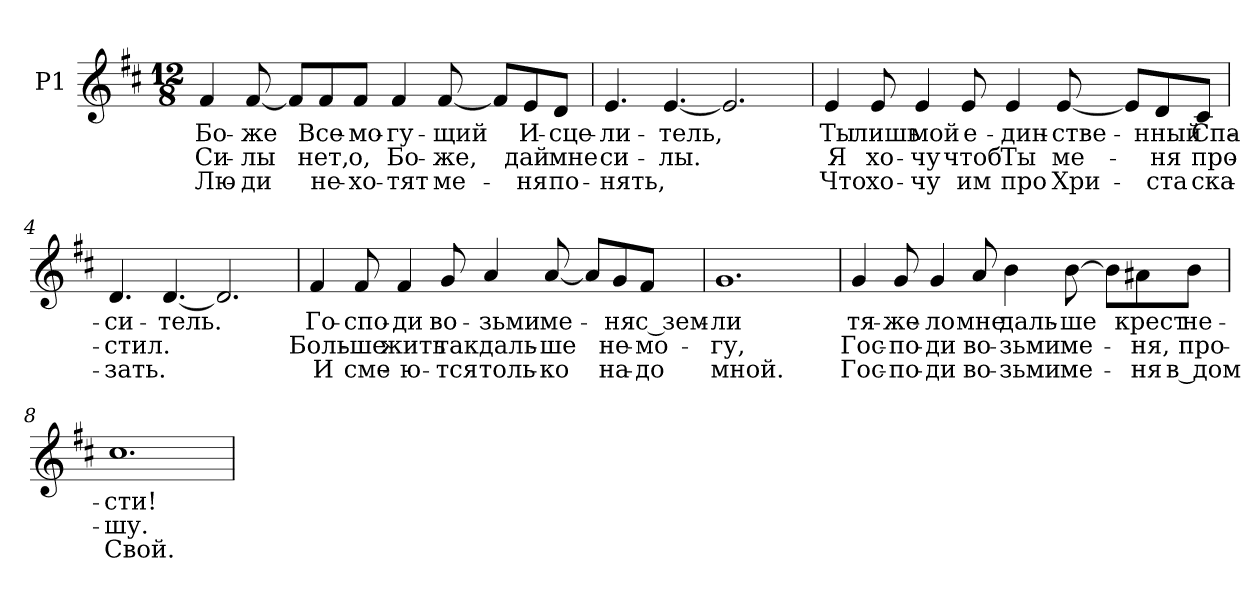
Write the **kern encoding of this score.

**kern	**text	**text	**text
*part1	*part1	*part1	*part1
*staff1	*staff1	*staff1	*staff1
*I"P1	*	*	*
!!LO:PB:g=z
*clefG2	*	*	*
*k[f#c#]	*	*	*
*D:	*	*	*
*M12/8	*	*	*
=1	=1	=1	=1
!	!LO:LY:b:color=#000000	!LO:LY:b:color=#000000	!LO:LY:b:color=#000000
4f#i/	Бо-	Си-	Лю-
!	!LO:LY:b:color=#000000	!LO:LY:b:color=#000000	!LO:LY:b:color=#000000
[<8f#i/	-же	-лы	-ди
8f#i/L]	.	.	.
!	!LO:LY:b:color=#000000	!LO:LY:b:color=#000000	!LO:LY:b:color=#000000
8f#i/	Все-	нет,	не-
!	!LO:LY:b:color=#000000	!LO:LY:b:color=#000000	!LO:LY:b:color=#000000
8f#i/J	-мо-	о,	-хо-
!	!LO:LY:b:color=#000000	!LO:LY:b:color=#000000	!LO:LY:b:color=#000000
4f#i/	-гу-	Бо-	-тят
!	!LO:LY:b:color=#000000	!LO:LY:b:color=#000000	!LO:LY:b:color=#000000
[<8f#i/	-щий	-же,	ме-
8f#i/L]	.	.	.
!	!LO:LY:b:color=#000000	!LO:LY:b:color=#000000	!LO:LY:b:color=#000000
8ei/	И-	дай	-ня
!	!LO:LY:b:color=#000000	!LO:LY:b:color=#000000	!LO:LY:b:color=#000000
8di/J	-сце-	мне	по-
=2	=2	=2	=2
!	!LO:LY:b:color=#000000	!LO:LY:b:color=#000000	!LO:LY:b:color=#000000
4.ei/	-ли-	си-	-нять,
!	!LO:LY:b:color=#000000	!LO:LY:b:color=#000000	!
[<4.ei/	-тель,	-лы.	.
2.ei/]	.	.	.
!!LO:LB:g=z
=3	=3	=3	=3
!	!LO:LY:b:color=#000000	!LO:LY:b:color=#000000	!LO:LY:b:color=#000000
4ei/	Ты	Я	Что
!	!LO:LY:b:color=#000000	!LO:LY:b:color=#000000	!LO:LY:b:color=#000000
8ei/	лишь	хо-	хо-
!	!LO:LY:b:color=#000000	!LO:LY:b:color=#000000	!LO:LY:b:color=#000000
4ei/	мой	-чу	-чу
!	!LO:LY:b:color=#000000	!LO:LY:b:color=#000000	!LO:LY:b:color=#000000
8ei/	е-	чтоб	им
!	!LO:LY:b:color=#000000	!LO:LY:b:color=#000000	!LO:LY:b:color=#000000
4ei/	-дин-	Ты	про
!	!LO:LY:b:color=#000000	!LO:LY:b:color=#000000	!LO:LY:b:color=#000000
[<8ei/	-стве-	ме-	Хри-
8ei/L]	.	.	.
!	!LO:LY:b:color=#000000	!LO:LY:b:color=#000000	!LO:LY:b:color=#000000
8di/	-нный	-ня	-ста
!	!LO:LY:b:color=#000000	!LO:LY:b:color=#000000	!LO:LY:b:color=#000000
8c#i/J	Спа-	про-	ска-
=4	=4	=4	=4
!	!LO:LY:b:color=#000000	!LO:LY:b:color=#000000	!LO:LY:b:color=#000000
4.di/	-си-	-стил.	-зать.
!	!LO:LY:b:color=#000000	!	!
[<4.di/	-тель.	.	.
2.di/]	.	.	.
!!LO:LB:g=z
=5	=5	=5	=5
!	!LO:LY:b:color=#000000	!LO:LY:b:color=#000000	!LO:LY:b:color=#000000
4f#i/	Го-	Боль-	И
!	!LO:LY:b:color=#000000	!LO:LY:b:color=#000000	!LO:LY:b:color=#000000
8f#i/	-спо-	-ше	сме-
!	!LO:LY:b:color=#000000	!LO:LY:b:color=#000000	!LO:LY:b:color=#000000
4f#i/	-ди	жить	-ю-
!	!LO:LY:b:color=#000000	!LO:LY:b:color=#000000	!LO:LY:b:color=#000000
8gi/	во-	так	-тся
!	!LO:LY:b:color=#000000	!LO:LY:b:color=#000000	!LO:LY:b:color=#000000
4ai/	-зьми	даль-	толь-
!	!LO:LY:b:color=#000000	!LO:LY:b:color=#000000	!LO:LY:b:color=#000000
[<8ai/	ме-	-ше	-ко
8ai/L]	.	.	.
!	!LO:LY:b:color=#000000	!LO:LY:b:color=#000000	!LO:LY:b:color=#000000
8gi/	-ня	не-	на-
!	!LO:LY:b:color=#000000	!LO:LY:b:color=#000000	!LO:LY:b:color=#000000
8f#i/J	с зем-	-мо-	-до
=6	=6	=6	=6
!	!LO:LY:b:color=#000000	!LO:LY:b:color=#000000	!LO:LY:b:color=#000000
1.gi	-ли	-гу,	мной.
!!LO:LB:g=z
=7	=7	=7	=7
!	!LO:LY:b:color=#000000	!LO:LY:b:color=#000000	!LO:LY:b:color=#000000
4gi/	тя-	Гос-	Гос-
!	!LO:LY:b:color=#000000	!LO:LY:b:color=#000000	!LO:LY:b:color=#000000
8gi/	-же-	-по-	-по-
!	!LO:LY:b:color=#000000	!LO:LY:b:color=#000000	!LO:LY:b:color=#000000
4gi/	-ло	-ди	-ди
!	!LO:LY:b:color=#000000	!LO:LY:b:color=#000000	!LO:LY:b:color=#000000
8ai/	мне	во-	во-
!	!LO:LY:b:color=#000000	!LO:LY:b:color=#000000	!LO:LY:b:color=#000000
4bi\	даль-	-зьми	-зьми
!	!LO:LY:b:color=#000000	!LO:LY:b:color=#000000	!LO:LY:b:color=#000000
[>8bi\	-ше	ме-	ме-
8bi\L]	.	.	.
!	!LO:LY:b:color=#000000	!LO:LY:b:color=#000000	!LO:LY:b:color=#000000
8a#Xi\	крест	-ня,	-ня
!	!LO:LY:b:color=#000000	!LO:LY:b:color=#000000	!LO:LY:b:color=#000000
8bi\J	не-	про-	в дом
=8	=8	=8	=8
!	!LO:LY:b:color=#000000	!LO:LY:b:color=#000000	!LO:LY:b:color=#000000
1.cc#i	-сти!	-шу.	Свой.
=	=	=	=
*-	*-	*-	*-
